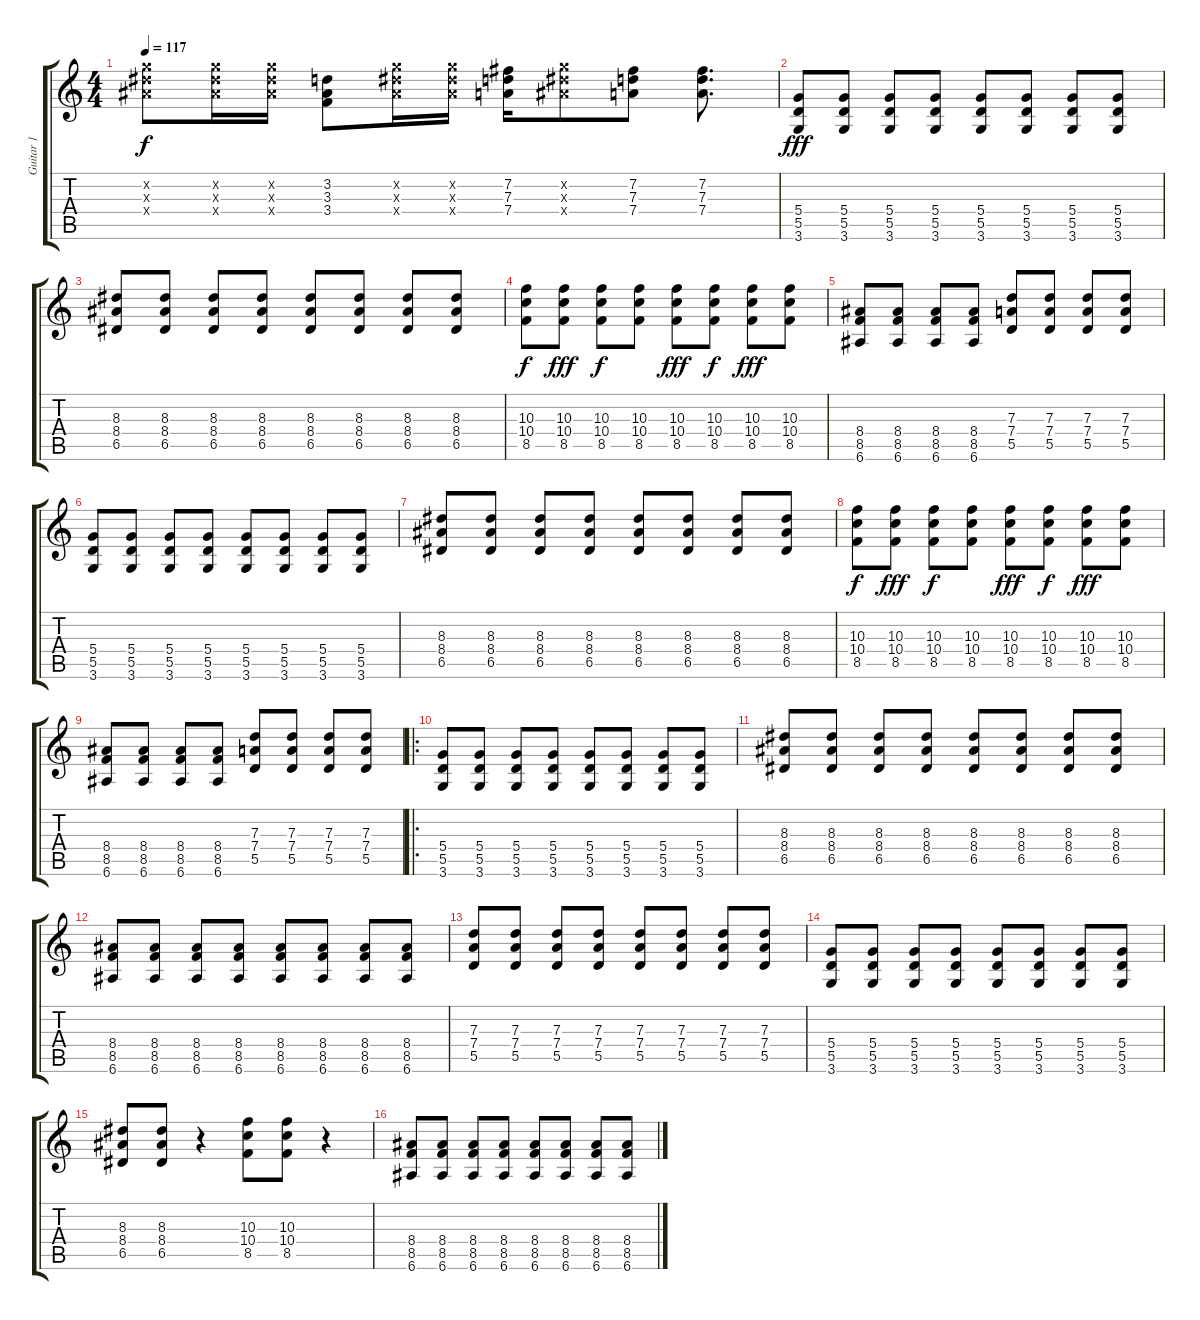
\track ("Guitar 1" "Guitar 1") {instrument distortionguitar}
\staff {score tabs}
\tuning (E4 B3 G3 D3 A2 E2) {hide}
\ts (4 4)
\tempo 117
\clef g2
\ks c
(8.2{x} 8.3{x} 8.4{x}).8{dy f} (8.2{x} 8.3{x} 8.4{x}).16 (8.2{x} 8.3{x} 8.4{x}).16 (3.2 3.3 3.4).8 (8.2{x} 8.3{x} 8.4{x}).16 (8.2{x} 8.3{x} 8.4{x}).16 (7.2 7.3 7.4).16 (8.2{x} 8.3{x} 8.4{x}).8 (7.2 7.3 7.4).8 (7.2 7.3 7.4).8{d} |
(5.4 5.5 3.6).8{dy fff} (5.4 5.5 3.6).8 (5.4 5.5 3.6).8 (5.4 5.5 3.6).8 (5.4 5.5 3.6).8 (5.4 5.5 3.6).8 (5.4 5.5 3.6).8 (5.4 5.5 3.6).8 |
(8.3 8.4 6.5).8 (8.3 8.4 6.5).8 (8.3 8.4 6.5).8 (8.3 8.4 6.5).8 (8.3 8.4 6.5).8 (8.3 8.4 6.5).8 (8.3 8.4 6.5).8 (8.3 8.4 6.5).8 |
(10.3 10.4 8.5).8{dy f} (10.3 10.4 8.5).8{dy fff} (10.3 10.4 8.5).8{dy f} (10.3 10.4 8.5).8 (10.3 10.4 8.5).8{dy fff} (10.3 10.4 8.5).8{dy f} (10.3 10.4 8.5).8{dy fff} (10.3 10.4 8.5).8 |
(8.4 8.5 6.6).8 (8.4 8.5 6.6).8 (8.4 8.5 6.6).8 (8.4 8.5 6.6).8 (7.3 7.4 5.5).8 (7.3 7.4 5.5).8 (7.3 7.4 5.5).8 (7.3 7.4 5.5).8 |
(5.4 5.5 3.6).8 (5.4 5.5 3.6).8 (5.4 5.5 3.6).8 (5.4 5.5 3.6).8 (5.4 5.5 3.6).8 (5.4 5.5 3.6).8 (5.4 5.5 3.6).8 (5.4 5.5 3.6).8 |
(8.3 8.4 6.5).8 (8.3 8.4 6.5).8 (8.3 8.4 6.5).8 (8.3 8.4 6.5).8 (8.3 8.4 6.5).8 (8.3 8.4 6.5).8 (8.3 8.4 6.5).8 (8.3 8.4 6.5).8 |
(10.3 10.4 8.5).8{dy f} (10.3 10.4 8.5).8{dy fff} (10.3 10.4 8.5).8{dy f} (10.3 10.4 8.5).8 (10.3 10.4 8.5).8{dy fff} (10.3 10.4 8.5).8{dy f} (10.3 10.4 8.5).8{dy fff} (10.3 10.4 8.5).8 |
(8.4 8.5 6.6).8 (8.4 8.5 6.6).8 (8.4 8.5 6.6).8 (8.4 8.5 6.6).8 (7.3 7.4 5.5).8 (7.3 7.4 5.5).8 (7.3 7.4 5.5).8 (7.3 7.4 5.5).8 |
\ro
(5.4 5.5 3.6).8 (5.4 5.5 3.6).8 (5.4 5.5 3.6).8 (5.4 5.5 3.6).8 (5.4 5.5 3.6).8 (5.4 5.5 3.6).8 (5.4 5.5 3.6).8 (5.4 5.5 3.6).8 |
(8.3 8.4 6.5).8 (8.3 8.4 6.5).8 (8.3 8.4 6.5).8 (8.3 8.4 6.5).8 (8.3 8.4 6.5).8 (8.3 8.4 6.5).8 (8.3 8.4 6.5).8 (8.3 8.4 6.5).8 |
(8.4 8.5 6.6).8 (8.4 8.5 6.6).8 (8.4 8.5 6.6).8 (8.4 8.5 6.6).8 (8.4 8.5 6.6).8 (8.4 8.5 6.6).8 (8.4 8.5 6.6).8 (8.4 8.5 6.6).8 |
(7.3 7.4 5.5).8 (7.3 7.4 5.5).8 (7.3 7.4 5.5).8 (7.3 7.4 5.5).8 (7.3 7.4 5.5).8 (7.3 7.4 5.5).8 (7.3 7.4 5.5).8 (7.3 7.4 5.5).8 |
(5.4 5.5 3.6).8 (5.4 5.5 3.6).8 (5.4 5.5 3.6).8 (5.4 5.5 3.6).8 (5.4 5.5 3.6).8 (5.4 5.5 3.6).8 (5.4 5.5 3.6).8 (5.4 5.5 3.6).8 |
(8.3 8.4 6.5).8 (8.3 8.4 6.5).8 r.4 (10.3 10.4 8.5).8 (10.3 10.4 8.5).8 r.4 |
(8.4 8.5 6.6).8 (8.4 8.5 6.6).8 (8.4 8.5 6.6).8 (8.4 8.5 6.6).8 (8.4 8.5 6.6).8 (8.4 8.5 6.6).8 (8.4 8.5 6.6).8 (8.4 8.5 6.6).8
